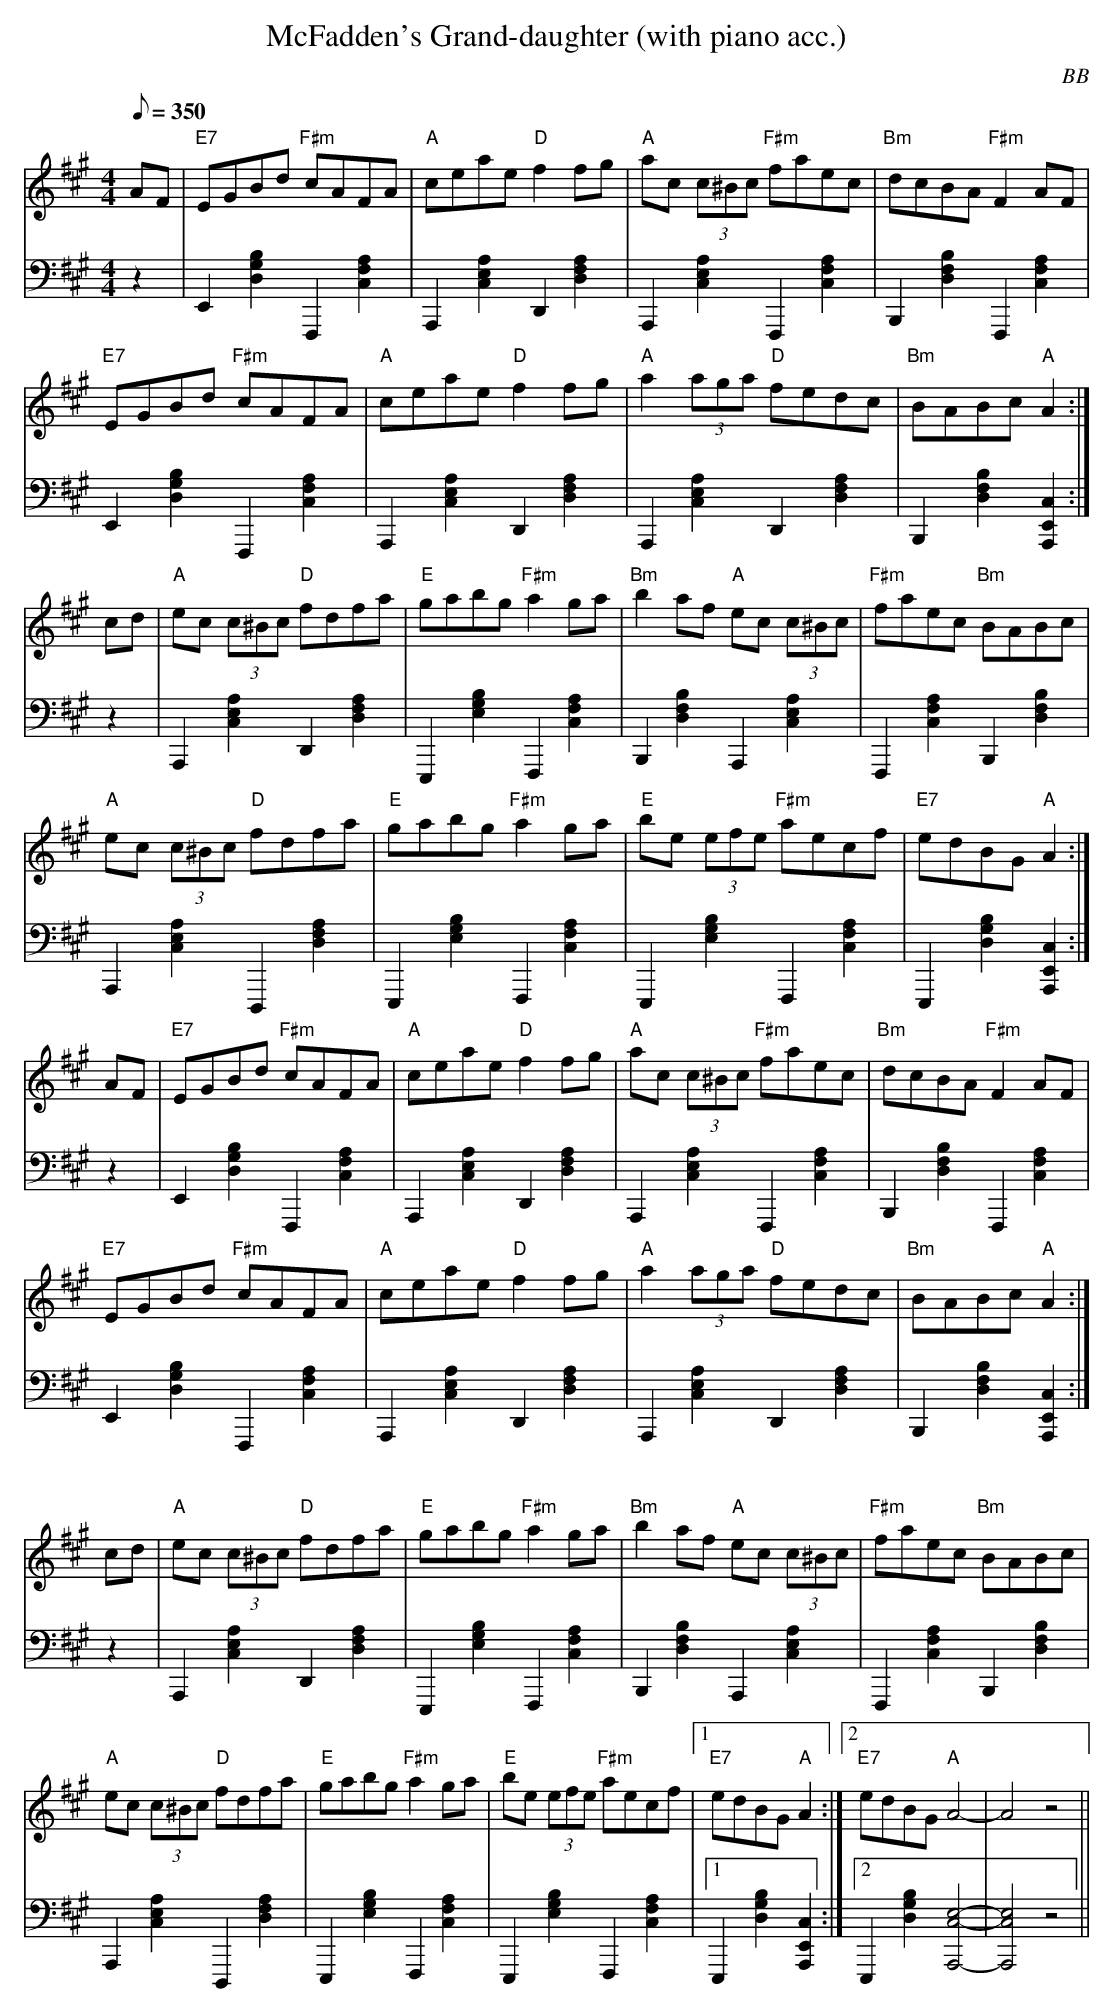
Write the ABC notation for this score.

X:1
T: McFadden's Grand-daughter (with piano acc.)
C: BB
Q: 1/8=350
M: 4/4
L: 1/8
V: 1 program 1 110 %fiddle
V: 2 volume=70 clef=bass m=D program 1 01
K: A
[V:1] AF|"E7"EGBd "F#m"cAFA|"A"ceae "D"f2 fg|"A"ac (3c^Bc "F#m"faec|"Bm"dcBA "F#m"F2 AF|
[V:2] z2|E,2[D2B2G2]F,,2[A2C2F2]|A,,2[A2C2E2]D,2[A2D2F2]|A,,2[A2C2E2]F,,2[A2C2F2]|\
B,,2[F2B2D2]F,,2[A2C2F2]|
[V:1] "E7"EGBd "F#m"cAFA|"A"ceae "D"f2 fg|"A"a2 (3aga "D"fedc|"Bm"BABc "A"A2 :|
[V:2] E,2[D2B2G2]F,,2[A2C2F2]|A,,2[A2C2E2]D,2[A2D2F2]|A,,2[A2C2E2]D,2[A2D2F2]|\
B,,2[F2B2D2][A,,2C2E,2]:|
[V:1] cd| "A"ec (3c^Bc "D"fdfa|"E"gabg "F#m"a2 ga|"Bm"b2 af "A"ec (3c^Bc|"F#m"faec "Bm"BABc|
[V:2] z2|A,,2[A2C2E2]D,2[A2D2F2]|E,,2[E2B2G2]F,,2[A2C2F2]|B,,2[F2B2D2]A,,2[A2C2E2]|\
F,,2[A2C2F2]B,,2[F2B2D2]|
[V:1] "A"ec (3c^Bc "D"fdfa|"E"gabg "F#m"a2 ga|"E"be (3efe "F#m"aecf|"E7"edBG "A"A2 :|
[V:2] A,,2[A2C2E2]D,,2[A2D2F2]|E,,2[E2B2G2]F,,2[A2C2F2]|E,,2[E2B2G2]F,,2[A2C2F2]|\
E,,2[D2B2G2][A,,2C2E,2] :|
[V:1] AF|"E7"EGBd "F#m"cAFA|"A"ceae "D"f2 fg|"A"ac (3c^Bc "F#m"faec|"Bm"dcBA "F#m"F2 AF|
[V:2] z2|E,2[D2B2G2]F,,2[A2C2F2]|A,,2[A2C2E2]D,2[A2D2F2]|A,,2[A2C2E2]F,,2[A2C2F2]|\
B,,2[F2B2D2]F,,2[A2C2F2]|
[V:1] "E7"EGBd "F#m"cAFA|"A"ceae "D"f2 fg|"A"a2 (3aga "D"fedc|"Bm"BABc "A"A2 :|
[V:2] E,2[D2B2G2]F,,2[A2C2F2]|A,,2[A2C2E2]D,2[A2D2F2]|A,,2[A2C2E2]D,2[A2D2F2]|\
B,,2[F2B2D2][A,,2C2E,2]:|
[V:1] cd| "A"ec (3c^Bc "D"fdfa|"E"gabg "F#m"a2 ga|"Bm"b2 af "A"ec (3c^Bc|"F#m"faec "Bm"BABc|
[V:2] z2|A,,2[A2C2E2]D,2[A2D2F2]|E,,2[E2B2G2]F,,2[A2C2F2]|B,,2[F2B2D2]A,,2[A2C2E2]|\
F,,2[A2C2F2]B,,2[F2B2D2]|
[V:1] "A"ec (3c^Bc "D"fdfa|"E"gabg "F#m"a2 ga|"E"be (3efe "F#m"aecf|1 "E7"edBG "A"A2 :|2\
"E7"edBG "A"A4-|A4 z4 ||
[V:2] A,,2[A2C2E2]D,,2[A2D2F2]|E,,2[E2B2G2]F,,2[A2C2F2]|E,,2[E2B2G2]F,,2[A2C2F2]|1\
E,,2[D2B2G2][A,,2C2E,2] :|2 E,,2[D2B2G2] [A,,4-C4-E4-]|[A,,4C4E4] z4 ||
